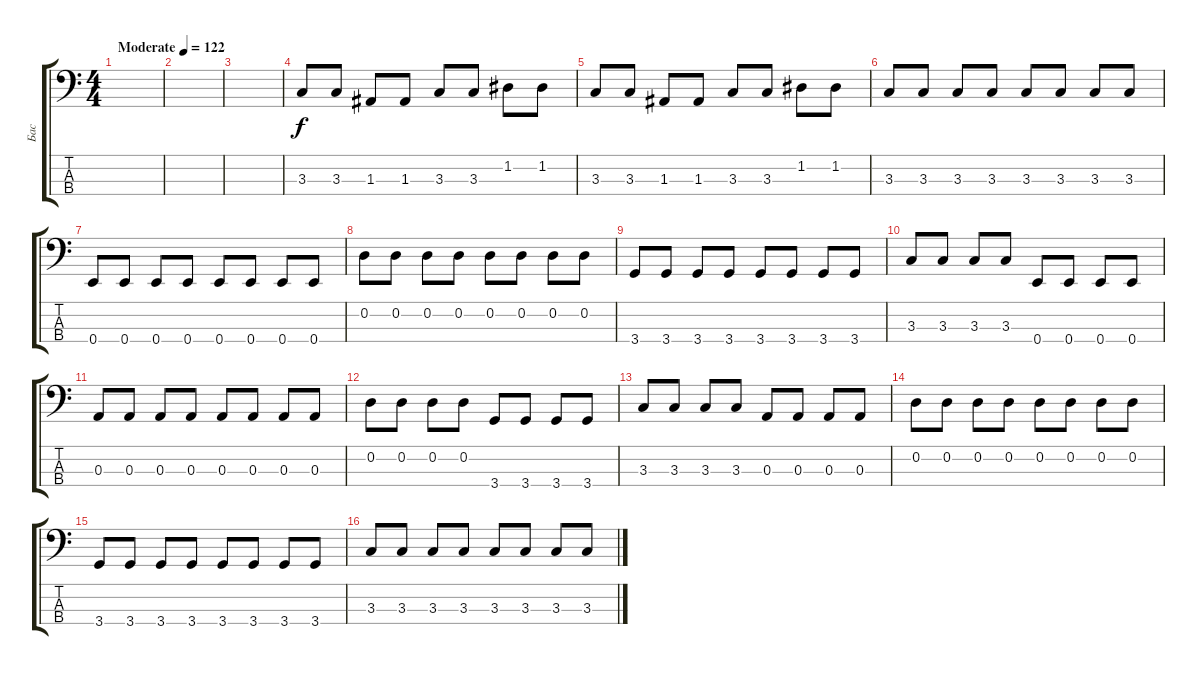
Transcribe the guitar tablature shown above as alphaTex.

\track ("Бас" "Бас") {instrument acousticbass}
\staff {score tabs}
\tuning (G2 D2 A1 E1) {hide}
\ts (4 4)
\tempo (122 "Moderate")
\clef f4
\ks c
|
|
|
3.3.8 3.3.8 1.3.8 1.3.8 3.3.8 3.3.8 1.2.8 1.2.8 |
3.3.8 3.3.8 1.3.8 1.3.8 3.3.8 3.3.8 1.2.8 1.2.8 |
3.3.8 3.3.8 3.3.8 3.3.8 3.3.8 3.3.8 3.3.8 3.3.8 |
0.4.8 0.4.8 0.4.8 0.4.8 0.4.8 0.4.8 0.4.8 0.4.8 |
0.2.8 0.2.8 0.2.8 0.2.8 0.2.8 0.2.8 0.2.8 0.2.8 |
3.4.8 3.4.8 3.4.8 3.4.8 3.4.8 3.4.8 3.4.8 3.4.8 |
3.3.8 3.3.8 3.3.8 3.3.8 0.4.8 0.4.8 0.4.8 0.4.8 |
0.3.8 0.3.8 0.3.8 0.3.8 0.3.8 0.3.8 0.3.8 0.3.8 |
0.2.8 0.2.8 0.2.8 0.2.8 3.4.8 3.4.8 3.4.8 3.4.8 |
3.3.8 3.3.8 3.3.8 3.3.8 0.3.8 0.3.8 0.3.8 0.3.8 |
0.2.8 0.2.8 0.2.8 0.2.8 0.2.8 0.2.8 0.2.8 0.2.8 |
3.4.8 3.4.8 3.4.8 3.4.8 3.4.8 3.4.8 3.4.8 3.4.8 |
3.3.8 3.3.8 3.3.8 3.3.8 3.3.8 3.3.8 3.3.8 3.3.8
